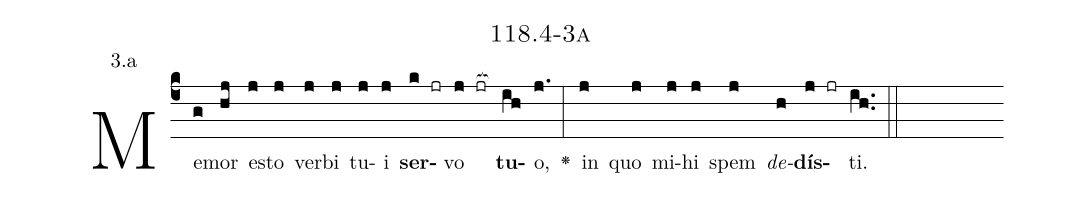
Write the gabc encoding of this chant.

name: 118.4-3a;
annotation: 3.a;
%%
(c4)Me(g)mor(hj) es(j)to(j) ver(j)bi(j) tu(j)i(j) <b>ser</b>(k jr)vo(j jr[ocb:1{]) <b>tu</b>(ih[ocb:0}])o,(j.) <v>\greheightstar</v>(:) in(j) quo(j) mi(j)hi(j) spem(j) <i>de</i>(h)<b>dís</b>(j jr)ti.(ih..) (::)


%E(j) u(j) o(j) u(h) a(j) e.(ih..) (::)
